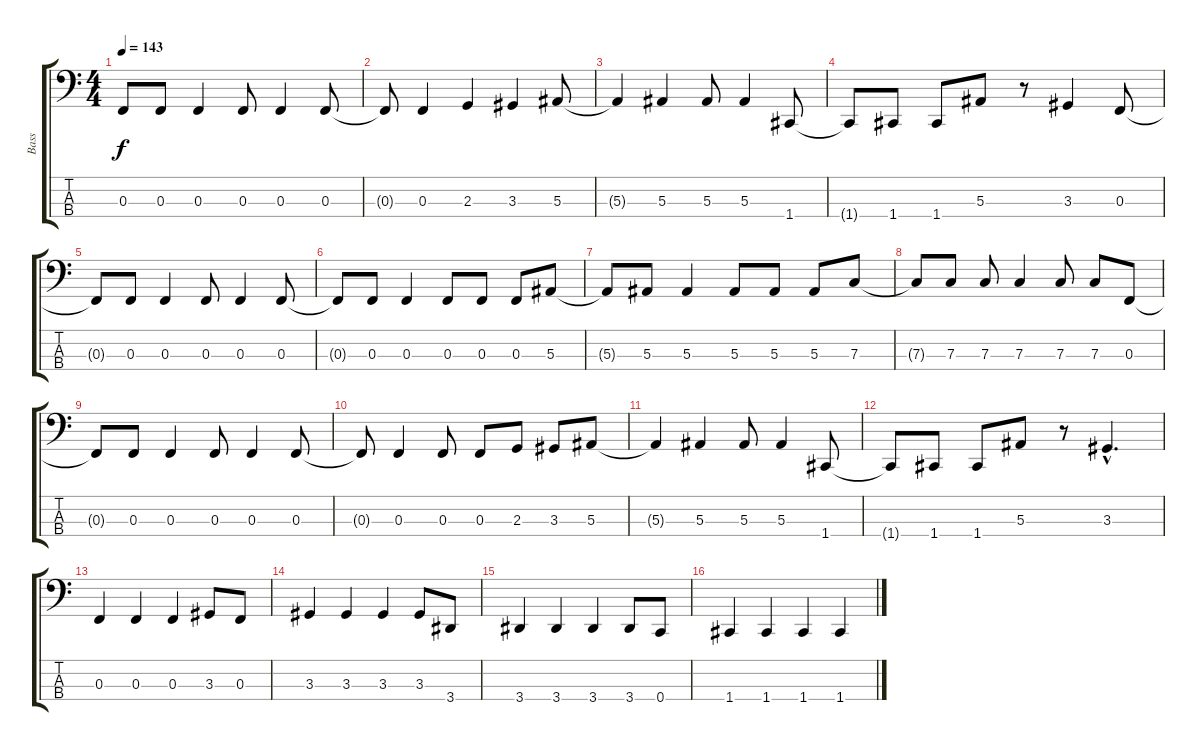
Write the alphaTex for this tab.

\track ("Bass" "Bass") {instrument electricbassfinger}
\staff {score tabs}
\tuning (Eb2 Bb1 F1 C1) {hide}
\ts (4 4)
\tempo 143
\clef f4
\ks c
0.3{t}.8{dy f} 0.3.8 0.3.4 0.3.8 0.3.4 0.3.8 |
0.3{t}.8 0.3.4 2.3.4 3.3.4 5.3.8 |
5.3{t}.4 5.3.4 5.3.8 5.3.4 1.4.8 |
1.4{t}.8 1.4.8 1.4.8 5.3.8 r.8 3.3.4 0.3.8 |
0.3{t}.8 0.3.8 0.3.4 0.3.8 0.3.4 0.3.8 |
0.3{t}.8 0.3.8 0.3.4 0.3.8 0.3.8 0.3.8 5.3.8 |
5.3{t}.8 5.3.8 5.3.4 5.3.8 5.3.8 5.3.8 7.3.8 |
7.3{t}.8 7.3.8 7.3.8 7.3.4 7.3.8 7.3.8 0.3.8 |
0.3{t}.8 0.3.8 0.3.4 0.3.8 0.3.4 0.3.8 |
0.3{t}.8 0.3.4 0.3.8 0.3.8 2.3.8 3.3.8 5.3.8 |
5.3{t}.4 5.3.4 5.3.8 5.3.4 1.4.8 |
1.4{t}.8 1.4.8 1.4.8 5.3.8 r.8 3.3{hac}.4{d} |
0.3.4 0.3.4 0.3.4 3.3.8 0.3.8 |
3.3.4 3.3.4 3.3.4 3.3.8 3.4.8 |
3.4.4 3.4.4 3.4.4 3.4.8 0.4.8 |
1.4.4 1.4.4 1.4.4 1.4.4
